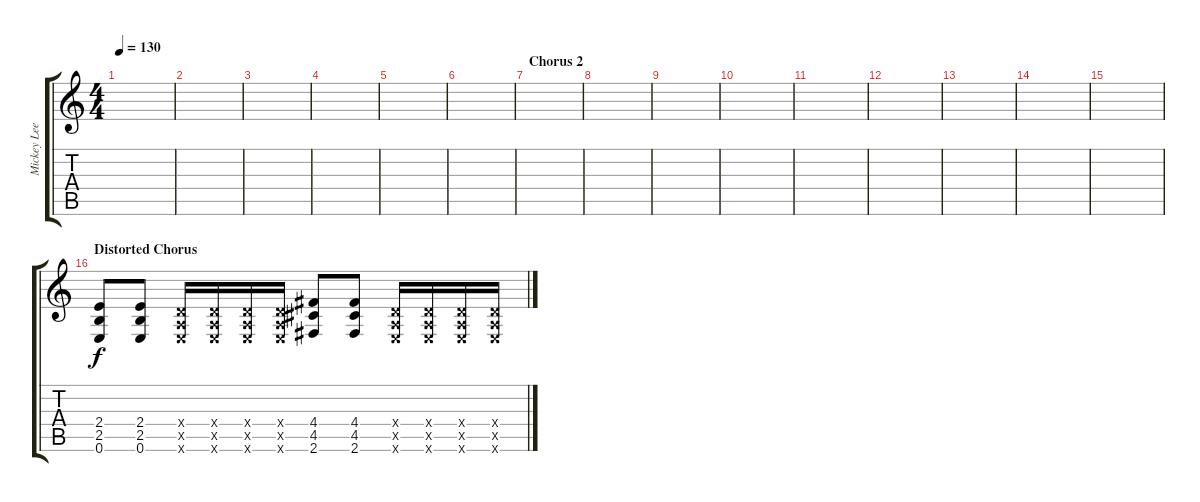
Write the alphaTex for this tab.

\track ("Mickey Lees - Distorted Chorus" "Mickey Lee") {instrument distortionguitar}
\staff {score tabs}
\tuning (E4 B3 G3 D3 A2 E2) {hide}
\ts (4 4)
\tempo 130
\clef g2
\ks c
|
|
|
|
|
|
\section ("" "Chorus 2")
|
|
|
|
|
|
|
|
|
\section ("" "Distorted Chorus")
(2.4 2.5 0.6).8 (2.4 2.5 0.6).8 (0.4{x} 0.5{x} 0.6{x}).16 (0.4{x} 0.5{x} 0.6{x}).16 (0.4{x} 0.5{x} 0.6{x}).16 (0.4{x} 0.5{x} 0.6{x}).16 (4.4 4.5 2.6).8 (4.4 4.5 2.6).8 (0.4{x} 0.5{x} 0.6{x}).16 (0.4{x} 0.5{x} 0.6{x}).16 (0.4{x} 0.5{x} 0.6{x}).16 (0.4{x} 0.5{x} 0.6{x}).16
